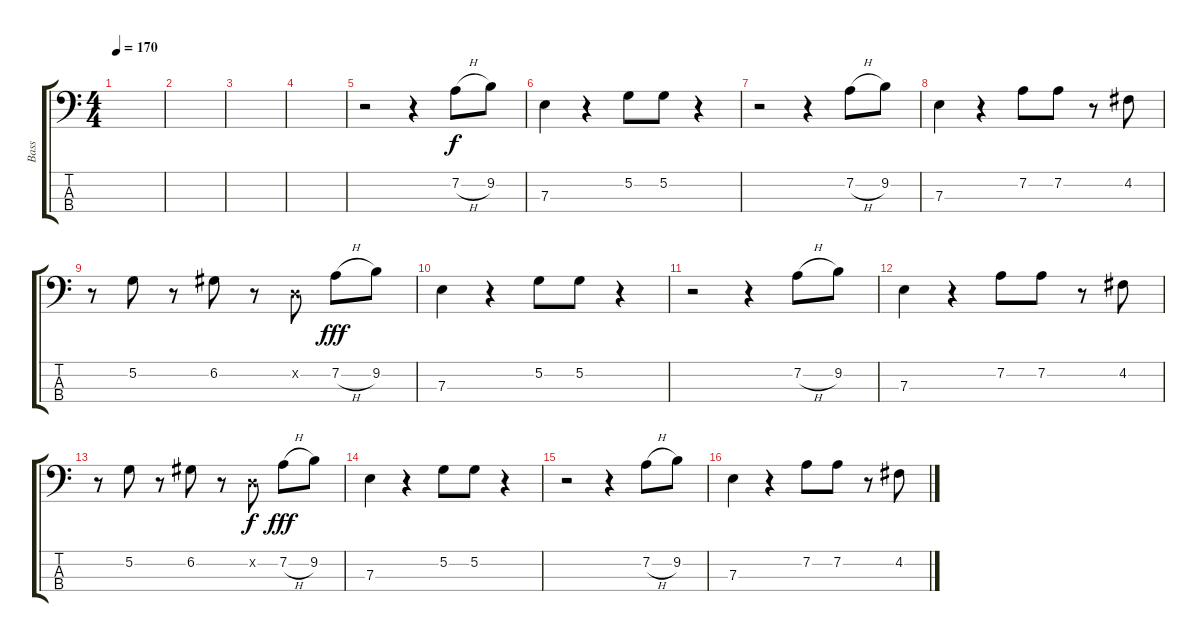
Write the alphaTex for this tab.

\track ("Bass" "Bass") {instrument electricbassfinger}
\staff {score tabs}
\tuning (G2 D2 A1 E1) {hide}
\ts (4 4)
\tempo 170
\clef f4
\ks c
|
|
|
|
r.2 r.4 7.2{h}.8 9.2.8 |
7.3.4 r.4 5.2.8 5.2.8 r.4 |
r.2 r.4 7.2{h}.8 9.2.8 |
7.3.4 r.4 7.2.8 7.2.8 r.8 4.2.8 |
r.8 5.2.8 r.8 6.2.8 r.8 0.2{x}.8{dy f} 7.2{h}.8{dy fff} 9.2.8 |
7.3.4 r.4 5.2.8 5.2.8 r.4 |
r.2 r.4 7.2{h}.8 9.2.8 |
7.3.4 r.4 7.2.8 7.2.8 r.8 4.2.8 |
r.8 5.2.8 r.8 6.2.8 r.8 0.2{x}.8{dy f} 7.2{h}.8{dy fff} 9.2.8 |
7.3.4 r.4 5.2.8 5.2.8 r.4 |
r.2 r.4 7.2{h}.8 9.2.8 |
7.3.4 r.4 7.2.8 7.2.8 r.8 4.2.8
